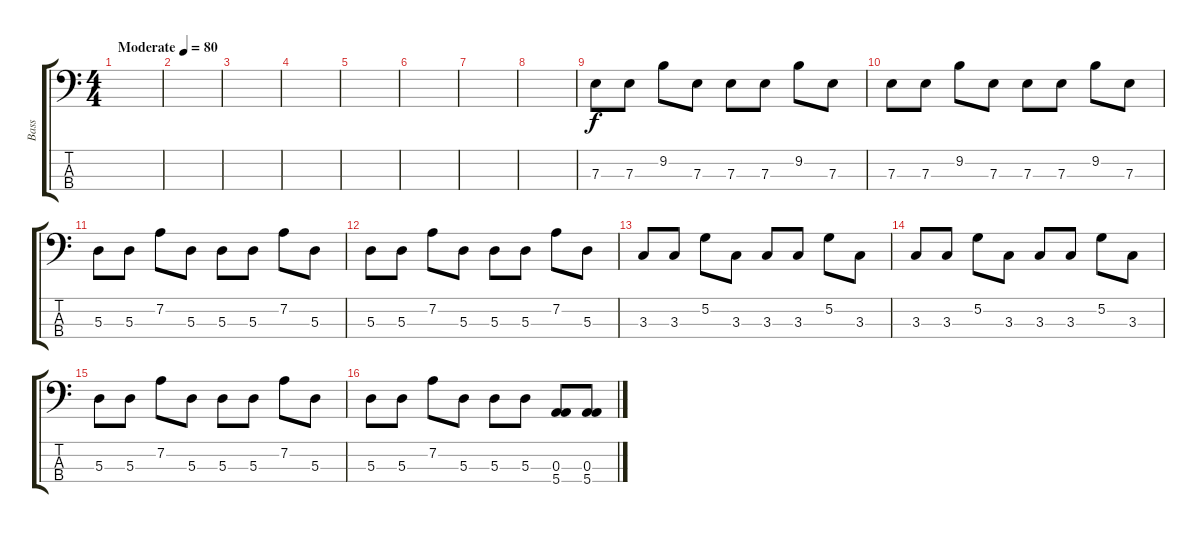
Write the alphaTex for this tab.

\track ("Bass" "Bass") {instrument electricbassfinger}
\staff {score tabs}
\tuning (G2 D2 A1 E1) {hide}
\ts (4 4)
\tempo (80 "Moderate")
\clef f4
\ks c
|
|
|
|
|
|
|
|
7.3.8 7.3.8 9.2.8 7.3.8 7.3.8 7.3.8 9.2.8 7.3.8 |
7.3.8 7.3.8 9.2.8 7.3.8 7.3.8 7.3.8 9.2.8 7.3.8 |
5.3.8 5.3.8 7.2.8 5.3.8 5.3.8 5.3.8 7.2.8 5.3.8 |
5.3.8 5.3.8 7.2.8 5.3.8 5.3.8 5.3.8 7.2.8 5.3.8 |
3.3.8 3.3.8 5.2.8 3.3.8 3.3.8 3.3.8 5.2.8 3.3.8 |
3.3.8 3.3.8 5.2.8 3.3.8 3.3.8 3.3.8 5.2.8 3.3.8 |
5.3.8 5.3.8 7.2.8 5.3.8 5.3.8 5.3.8 7.2.8 5.3.8 |
5.3.8 5.3.8 7.2.8 5.3.8 5.3.8 5.3.8 (0.3 5.4).8 (0.3 5.4).8
